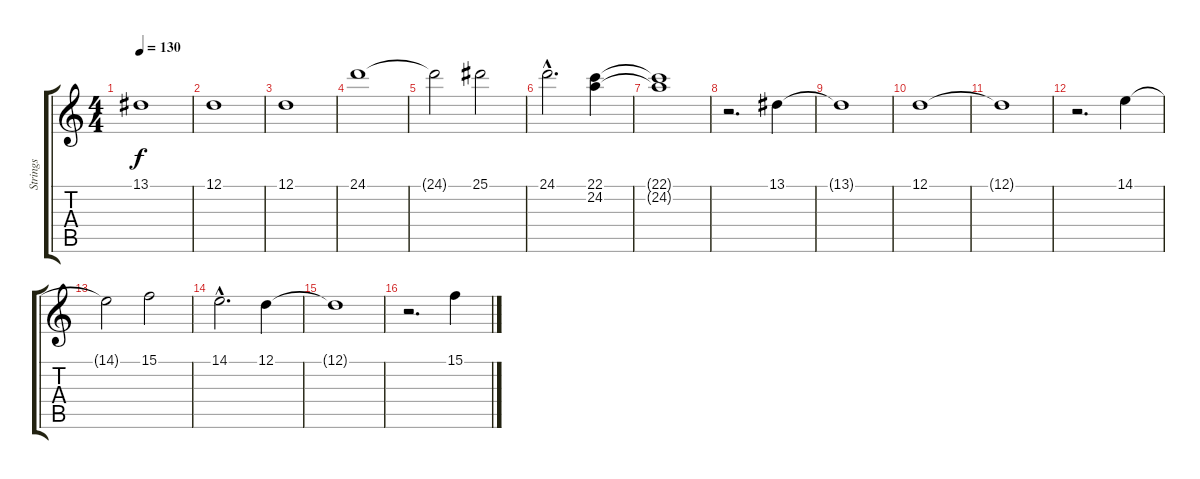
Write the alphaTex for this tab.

\track ("Strings" "Strings") {instrument tremolostrings}
\staff {score tabs}
\tuning (D4 A3 F3 C3 G2 D2) {hide}
\ts (4 4)
\tempo 130
\clef g2
\ks c
13.1{t}.1{dy f} |
12.1.1 |
12.1.1 |
24.1.1 |
24.1{t}.2 25.1.2 |
24.1{hac}.2{d} (22.1 24.2).4 |
(22.1{t} 24.2{t}).1 |
r.2{d} 13.1.4 |
13.1{t}.1 |
12.1.1 |
12.1{t}.1 |
r.2{d} 14.1.4 |
14.1{t}.2 15.1.2 |
14.1{hac}.2{d} 12.1.4 |
12.1{t}.1 |
r.2{d} 15.1.4
